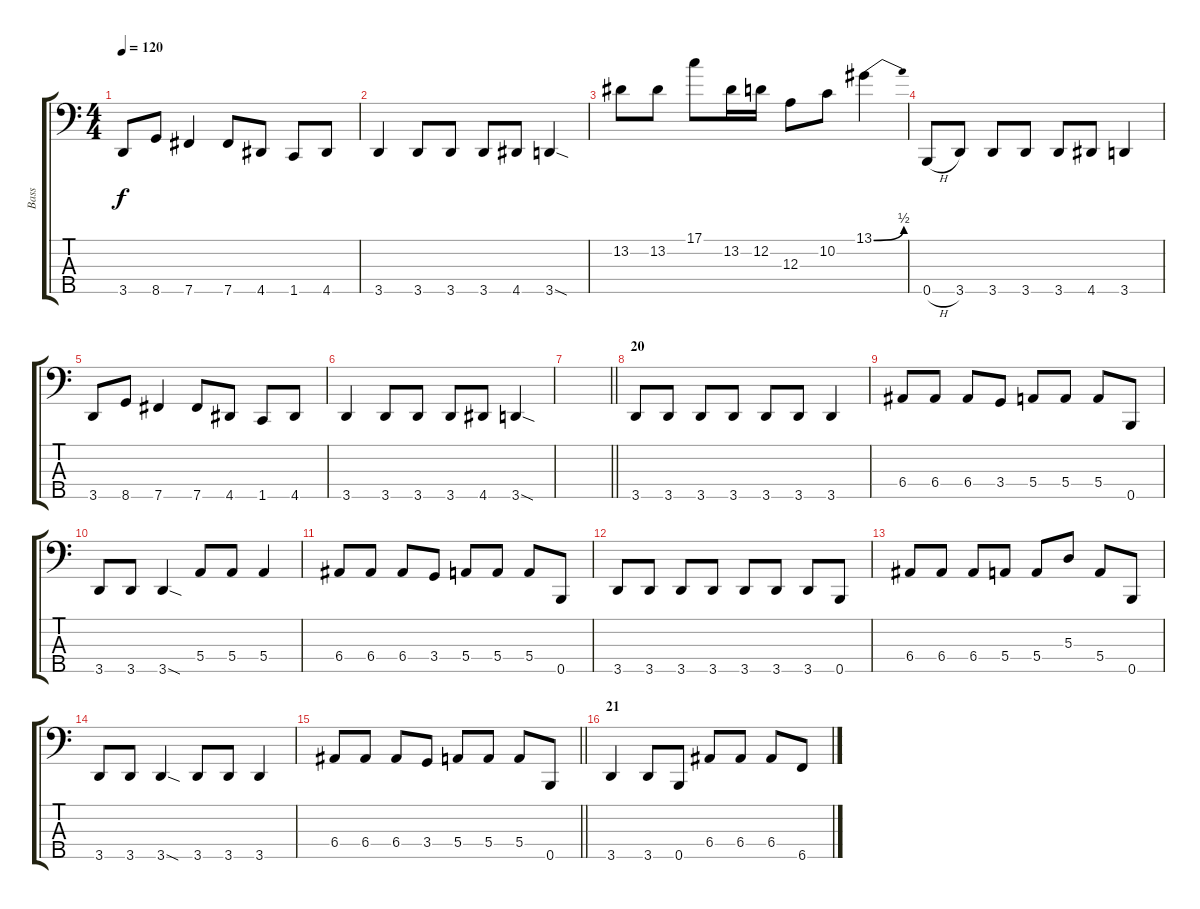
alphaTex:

\track ("Bass" "Bass") {instrument electricbassfinger}
\staff {score tabs}
\tuning (G2 D2 A1 E1 B0) {hide}
\ts (4 4)
\tempo 120
\clef f4
\ks c
3.5.8{dy f} 8.5.8 7.5.4 7.5.8 4.5.8 1.5.8 4.5.8 |
3.5.4 3.5.8 3.5.8 3.5.8 4.5.8 3.5{sod}.4 |
13.2.8 13.2.8 17.1.8 13.2.16 12.2.16 12.3.8 10.2.8 13.1{be (bend 0 0 60 2)}.4 |
0.5{h}.8 3.5.8 3.5.8 3.5.8 3.5.8 4.5.8 3.5.4 |
3.5.8 8.5.8 7.5.4 7.5.8 4.5.8 1.5.8 4.5.8 |
3.5.4 3.5.8 3.5.8 3.5.8 4.5.8 3.5{sod}.4 |
\barLineRight lightlight
|
\section ("" "20")
3.5.8 3.5.8 3.5.8 3.5.8 3.5.8 3.5.8 3.5.4 |
6.4.8 6.4.8 6.4.8 3.4.8 5.4.8 5.4.8 5.4.8 0.5.8 |
3.5.8 3.5.8 3.5{sod}.4 5.4.8 5.4.8 5.4.4 |
6.4.8 6.4.8 6.4.8 3.4.8 5.4.8 5.4.8 5.4.8 0.5.8 |
3.5.8 3.5.8 3.5.8 3.5.8 3.5.8 3.5.8 3.5.8 0.5.8 |
6.4.8 6.4.8 6.4.8 5.4.8 5.4.8 5.3.8 5.4.8 0.5.8 |
3.5.8 3.5.8 3.5{sod}.4 3.5.8 3.5.8 3.5.4 |
\barLineRight lightlight
6.4.8 6.4.8 6.4.8 3.4.8 5.4.8 5.4.8 5.4.8 0.5.8 |
\section ("" "21")
3.5.4 3.5.8 0.5.8 6.4.8 6.4.8 6.4.8 6.5.8
